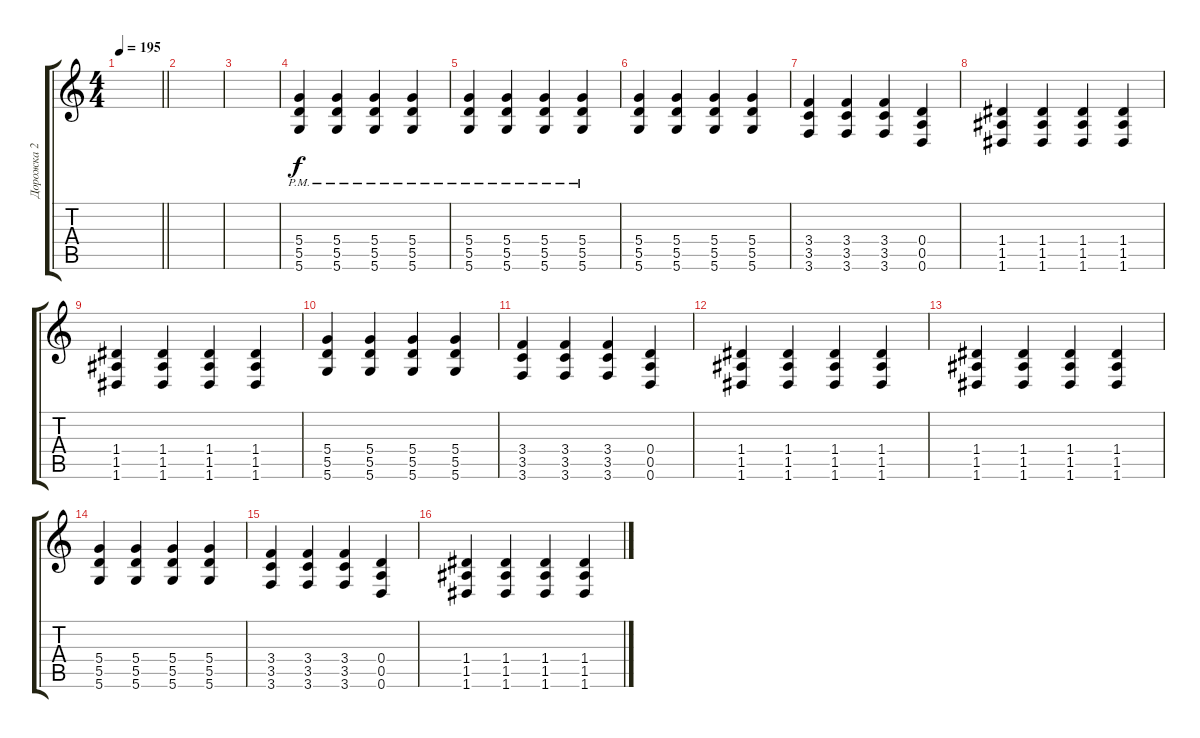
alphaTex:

\track ("Дорожка 2" "Дорожка 2") {instrument distortionguitar}
\staff {score tabs}
\tuning (E4 B3 G3 D3 A2 D2) {hide}
\ts (4 4)
\tempo 195
\clef g2
\barLineRight lightlight
\ks c
|
|
|
(5.4{pm} 5.5{pm} 5.6{pm}).4 (5.4{pm} 5.5{pm} 5.6{pm}).4 (5.4{pm} 5.5{pm} 5.6{pm}).4 (5.4{pm} 5.5{pm} 5.6{pm}).4 |
(5.4{pm} 5.5{pm} 5.6{pm}).4 (5.4{pm} 5.5{pm} 5.6{pm}).4 (5.4{pm} 5.5{pm} 5.6{pm}).4 (5.4{pm} 5.5{pm} 5.6{pm}).4 |
(5.4 5.5 5.6).4{volume 15} (5.4 5.5 5.6).4 (5.4 5.5 5.6).4 (5.4 5.5 5.6).4 |
(3.4 3.5 3.6).4 (3.4 3.5 3.6).4 (3.4 3.5 3.6).4 (0.4 0.5 0.6).4 |
(1.4 1.5 1.6).4 (1.4 1.5 1.6).4 (1.4 1.5 1.6).4 (1.4 1.5 1.6).4 |
(1.4 1.5 1.6).4 (1.4 1.5 1.6).4 (1.4 1.5 1.6).4 (1.4 1.5 1.6).4 |
(5.4 5.5 5.6).4{volume 15} (5.4 5.5 5.6).4 (5.4 5.5 5.6).4 (5.4 5.5 5.6).4 |
(3.4 3.5 3.6).4 (3.4 3.5 3.6).4 (3.4 3.5 3.6).4 (0.4 0.5 0.6).4 |
(1.4 1.5 1.6).4 (1.4 1.5 1.6).4 (1.4 1.5 1.6).4 (1.4 1.5 1.6).4 |
(1.4 1.5 1.6).4 (1.4 1.5 1.6).4 (1.4 1.5 1.6).4 (1.4 1.5 1.6).4 |
(5.4 5.5 5.6).4{volume 15} (5.4 5.5 5.6).4 (5.4 5.5 5.6).4 (5.4 5.5 5.6).4 |
(3.4 3.5 3.6).4 (3.4 3.5 3.6).4 (3.4 3.5 3.6).4 (0.4 0.5 0.6).4 |
(1.4 1.5 1.6).4 (1.4 1.5 1.6).4 (1.4 1.5 1.6).4 (1.4 1.5 1.6).4
